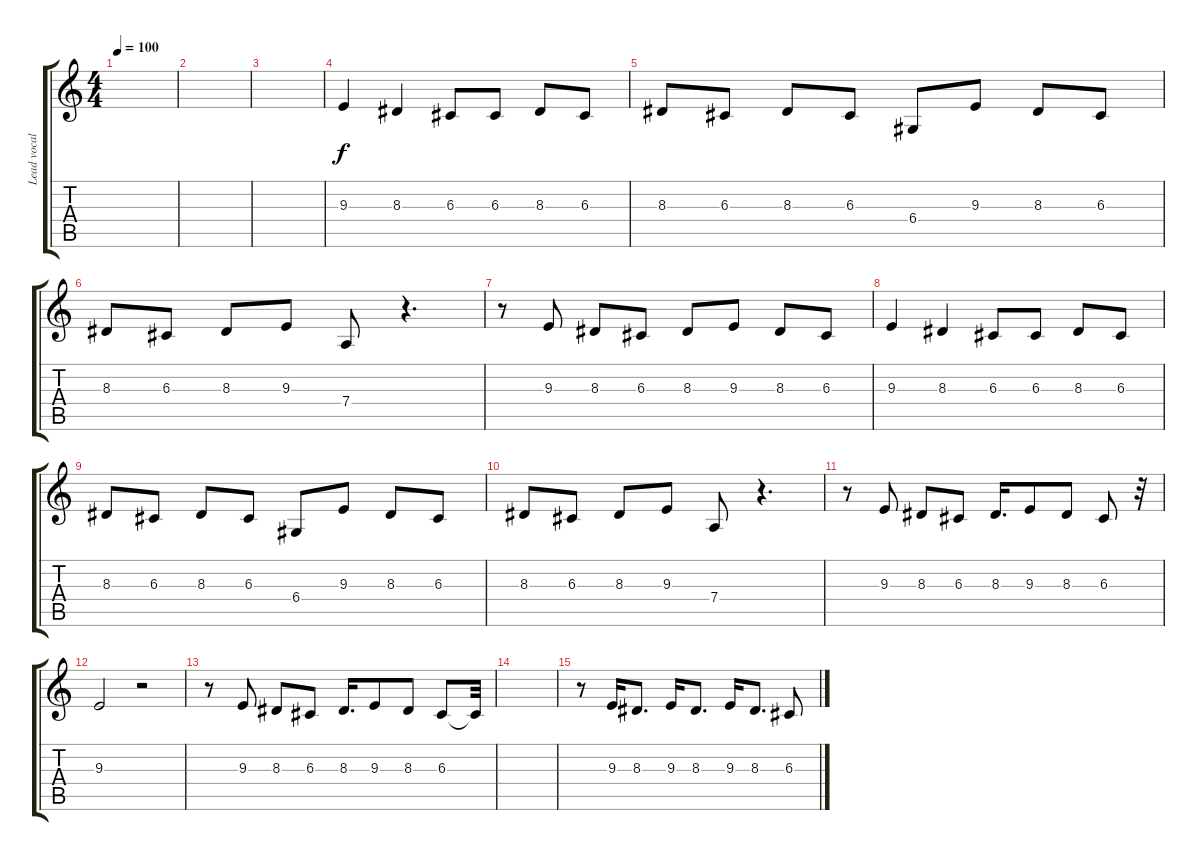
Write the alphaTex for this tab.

\track ("Lead vocals" "Lead vocal") {instrument altosax}
\staff {score tabs}
\tuning (E4 B3 G3 D3 A2 D2) {hide}
\ts (4 4)
\tempo 100
\clef g2
\ks c
|
|
|
9.3.4 8.3.4 6.3.8 6.3.8 8.3.8 6.3.8 |
8.3.8 6.3.8 8.3.8 6.3.8 6.4.8 9.3.8 8.3.8 6.3.8 |
8.3.8 6.3.8 8.3.8 9.3.8 7.4.8 r.4{d} |
r.8 9.3.8 8.3.8 6.3.8 8.3.8 9.3.8 8.3.8 6.3.8 |
9.3.4 8.3.4 6.3.8 6.3.8 8.3.8 6.3.8 |
8.3.8 6.3.8 8.3.8 6.3.8 6.4.8 9.3.8 8.3.8 6.3.8 |
8.3.8 6.3.8 8.3.8 9.3.8 7.4.8 r.4{d} |
r.8 9.3.8 8.3.8 6.3.8 8.3.16{d} 9.3.8 8.3.8 6.3.8 r.32 |
9.3.2 r.2 |
r.8 9.3.8 8.3.8 6.3.8 8.3.16{d} 9.3.8 8.3.8 6.3.8 6.3{t}.32 |
|
r.8 9.3.16 8.3.8{d} 9.3.16 8.3.8{d} 9.3.16 8.3.8{d} 6.3.8
